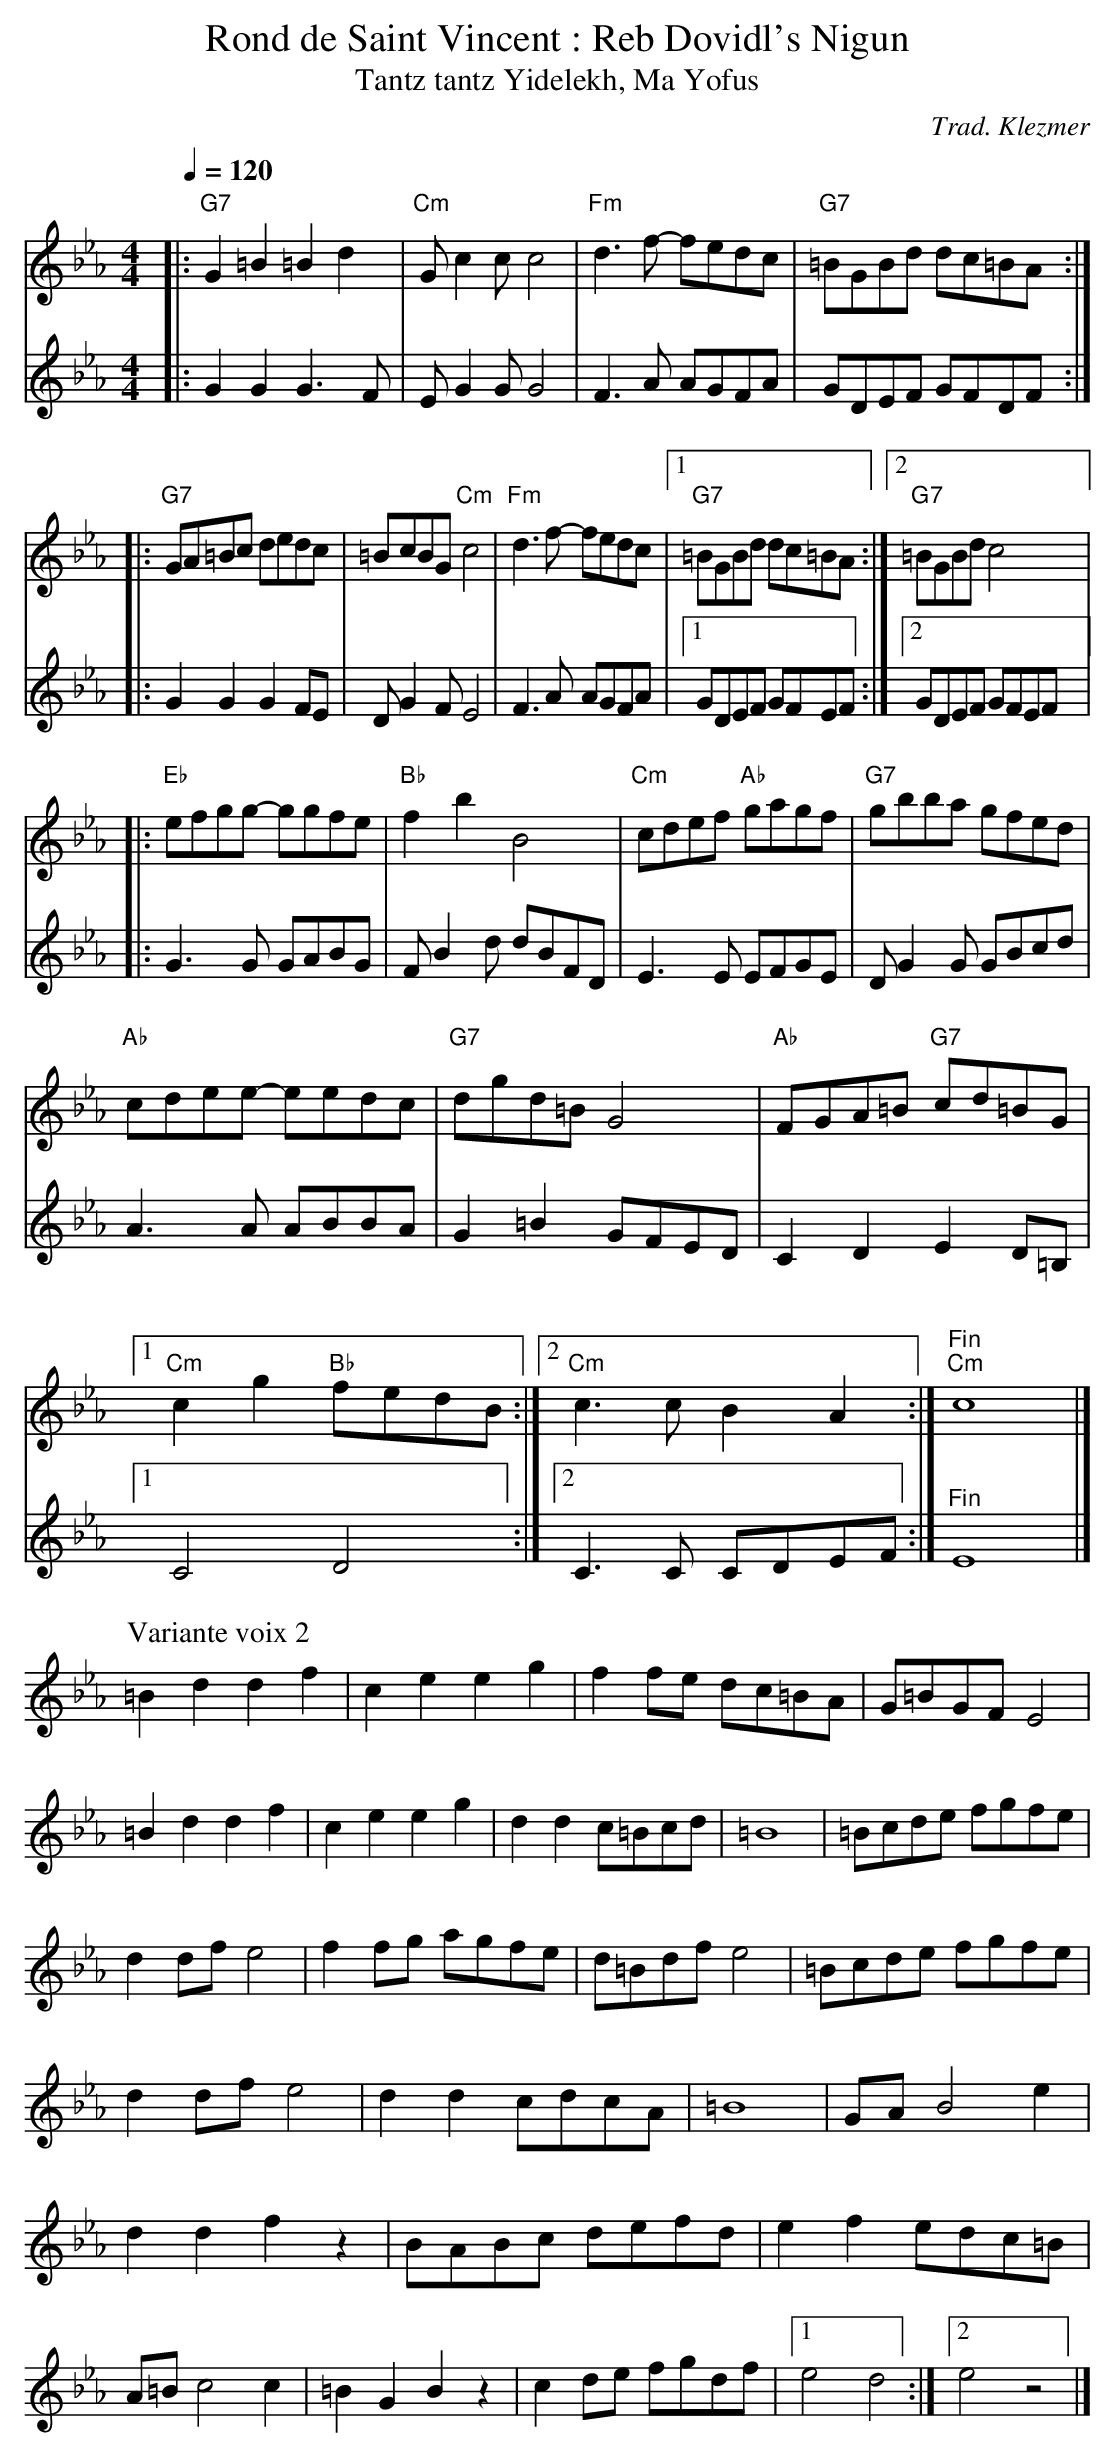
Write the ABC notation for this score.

X:1
T:Rond de Saint Vincent : Reb Dovidl's Nigun
T:Tantz tantz Yidelekh, Ma Yofus
C:Trad. Klezmer
Q:1/4=120
M:4/4
L:1/8
K:Eb treble
V:1
|: "G7"G2=B2 =B2d2 | "Cm"Gc2c c4 | "Fm" d3f- fedc | "G7" =BGBd dc=BA :|
|: "G7"GA=Bc dedc | =BcBG "Cm"c4 | "Fm" d3f- fedc |1 "G7"=BGBd dc=BA :|2 "G7"=BGBd c4 |:
"Eb"efgg- ggfe | "Bb"f2b2 B4 | "Cm"cdef "Ab"gagf | "G7"gbba gfed |
"Ab"cdee- eedc | "G7"dgd=B G4 | "Ab"FGA=B "G7"cd=BG |1
"Cm"c2g2 "Bb"fedB :|2  "Cm"c3c B2A2 :|"^Fin" "Cm"c8 |]
V:2
|: G2G2 G3F | EG2G G4 | F3A AGFA | GDEF GFDF :|
|: G2G2 G2FE | DG2F E4 | F3A AGFA |1 GDEF GFEF :|2 GDEF GFEF |:
G3G GABG | FB2d dBFD | E3E EFGE | DG2G GBcd |
A3A ABBA | G2=B2 GFED | C2D2 E2D=B, |1 C4 D4 :|2 C3C CDEF :|"^Fin" E8 |]
%%vskip 1
P:Variante voix 2
=B2d2 d2f2 | c2e2 e2g2 | f2fe dc=BA | G=BGF E4 |
=B2d2 d2f2 | c2e2 e2g2 | d2d2 c=Bcd | =B8 |
=Bcde fgfe | d2df e4 | f2fg agfe | d=Bdf e4 |
=Bcde fgfe | d2df e4 | d2d2 cdcA | =B8 |
GA B4 e2 | d2d2 f2 z2 | BABc defd | e2f2 edc=B |
A=B c4 c2 | =B2G2 B2 z2 | c2de fgdf |1 e4 d4 :|2 e4 z4 |]
